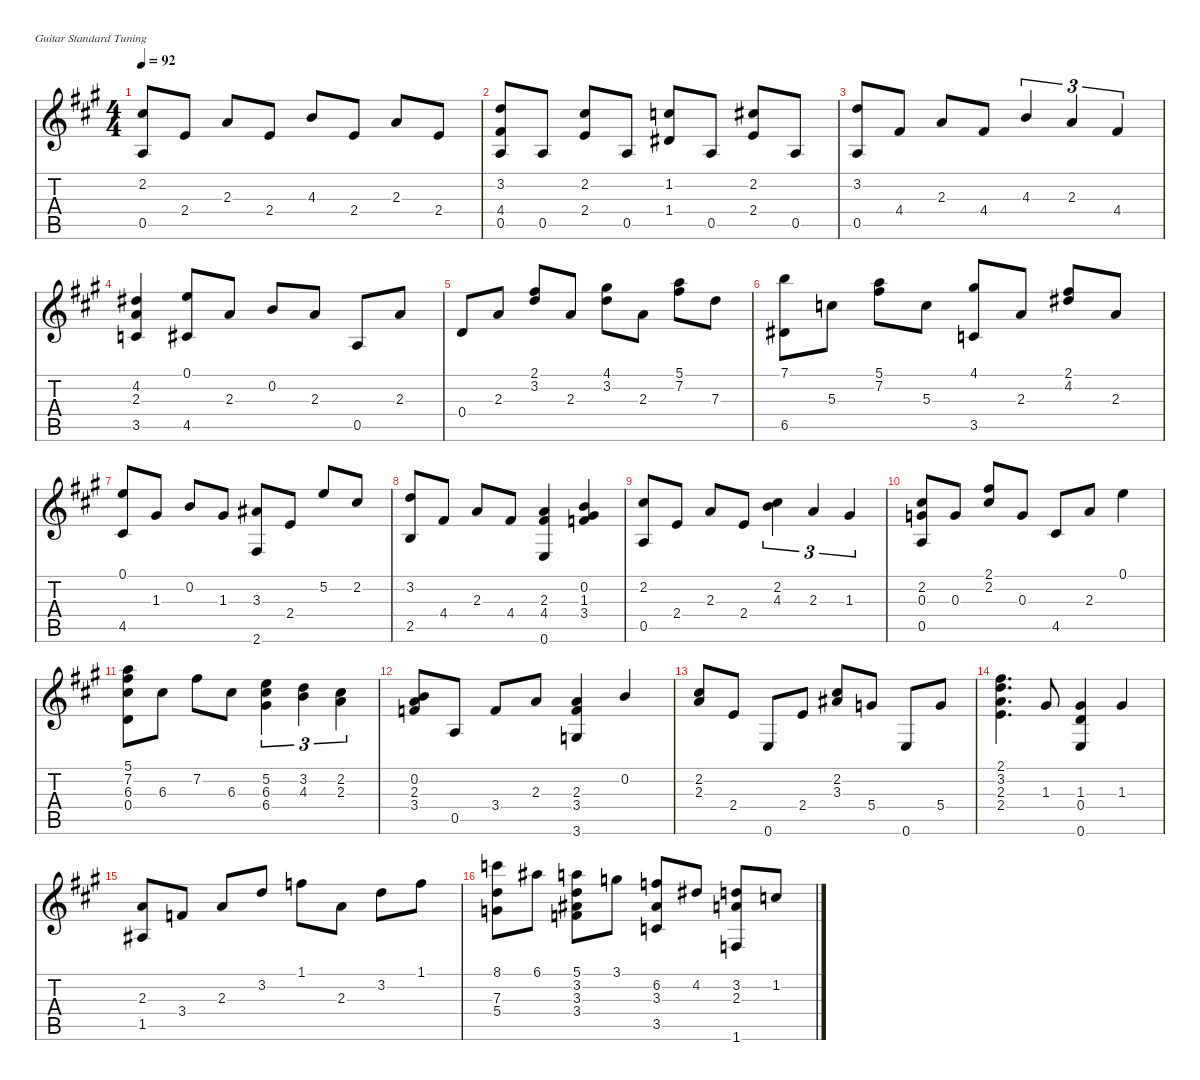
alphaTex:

\defaultSystemsLayout 4
\hideDynamics
\bracketExtendMode nobrackets
\singleTrackTrackNamePolicy hidden
\multiTrackTrackNamePolicy hidden
\firstSystemTrackNameOrientation horizontal
\otherSystemsTrackNameOrientation horizontal
\extendBarLines
\chordDiagramsInScore
\track ("Guitarra" "n.guit.") {instrument acousticguitarnylon}
\staff {score tabs}
\tuning (E4 B3 G3 D3 A2 E2)
\ts (4 4)
\tempo 92
\clef g2
\ks a
(0.5{acc forcenatural} 2.2{acc #}).8{dy mf beam Up} 2.4{acc forcenatural}.8{beam Up} 2.3{acc forcenatural}.8{beam Up} 2.4{acc forcenatural}.8{beam Up} 4.3{acc forcenatural}.8{beam Up} 2.4{acc forcenatural}.8{beam Up} 2.3{acc forcenatural}.8{beam Up} 2.4{acc forcenatural}.8{beam Up} |
(3.2{acc forcenatural} 4.4{acc #} 0.5{acc forcenatural}).8{beam Up} 0.5{acc forcenatural}.8{beam Up} (2.2{acc #} 2.4{acc forcenatural}).8{beam Up} 0.5{acc forcenatural}.8{beam Up} (1.2{acc forcenatural} 1.4{acc #}).8{beam Up} 0.5{acc forcenatural}.8{beam Up} (2.2{acc #} 2.4{acc forcenatural}).8{beam Up} 0.5{acc forcenatural}.8{beam Up} |
(3.2{acc forcenatural} 0.5{acc forcenatural}).8{beam Up} 4.4{acc #}.8{beam Up} 2.3{acc forcenatural}.8{beam Up} 4.4{acc #}.8{beam Up} 4.3{acc forcenatural}.4{tu (3 2) beam Up} 2.3{acc forcenatural}.4{tu (3 2) beam Up} 4.4{acc #}.4{tu (3 2) beam Up} |
(4.2{acc #} 2.3{acc forcenatural} 3.5{acc forcenatural}).4{beam Up} (0.1{acc forcenatural} 4.5{acc #}).8{beam Up} 2.3{acc forcenatural}.8{beam Up} 0.2{acc forcenatural}.8{beam Up} 2.3{acc forcenatural}.8{beam Up} 0.5{acc forcenatural}.8{beam Up} 2.3{acc forcenatural}.8{beam Up} |
0.4{acc forcenatural}.8{beam Up} 2.3{acc forcenatural}.8{beam Up} (2.1{acc #} 3.2{acc forcenatural}).8{beam Up} 2.3{acc forcenatural}.8{beam Up} (4.1{acc #} 3.2{acc forcenatural}).8{beam Down} 2.3{acc forcenatural}.8{beam Down} (5.1{acc forcenatural} 7.2{acc #}).8{beam Down} 7.3{acc forcenatural}.8{beam Down} |
(7.1{acc forcenatural} 6.5{acc #}).8{beam Down} 5.3{acc forcenatural}.8{beam Down} (5.1{acc forcenatural} 7.2{acc #}).8{beam Down} 5.3{acc forcenatural}.8{beam Down} (4.1{acc #} 3.5{acc forcenatural}).8{beam Up} 2.3{acc forcenatural}.8{beam Up} (2.1{acc #} 4.2{acc #}).8{beam Up} 2.3{acc forcenatural}.8{beam Up} |
(0.1{acc forcenatural} 4.5{acc #}).8{beam Up} 1.3{acc #}.8{beam Up} 0.2{acc forcenatural}.8{beam Up} 1.3{acc #}.8{beam Up} (3.3{acc #} 2.6{acc #}).8{beam Up} 2.4{acc forcenatural}.8{beam Up} 5.2{acc forcenatural}.8{beam Up} 2.2{acc #}.8{beam Up} |
(3.2{acc forcenatural} 2.5{acc forcenatural}).8{beam Up} 4.4{acc #}.8{beam Up} 2.3{acc forcenatural}.8{beam Up} 4.4{acc #}.8{beam Up} (2.3{acc forcenatural} 4.4{acc #} 0.6{acc forcenatural}).4{beam Up} (0.2{acc forcenatural} 1.3{acc #} 3.4{acc forcenatural}).4{beam Up} |
(2.2{acc #} 0.5{acc forcenatural}).8{beam Up} 2.4{acc forcenatural}.8{beam Up} 2.3{acc forcenatural}.8{beam Up} 2.4{acc forcenatural}.8{beam Up} (2.2{acc #} 4.3{acc forcenatural}).4{tu (3 2) beam Down} 2.3{acc forcenatural}.4{tu (3 2) beam Up} 1.3{acc #}.4{tu (3 2) beam Up} |
(2.2{acc #} 0.3{acc forcenatural} 0.5{acc forcenatural}).8{beam Up} 0.3{acc forcenatural}.8{beam Up} (2.1{acc #} 2.2{acc #}).8{beam Up} 0.3{acc forcenatural}.8{beam Up} 4.5{acc #}.8{beam Up} 2.3{acc forcenatural}.8{beam Up} 0.1{acc forcenatural}.4{beam Down} |
(5.1{acc forcenatural} 7.2{acc #} 6.3{acc #} 0.4{acc forcenatural}).8{beam Down} 6.3{acc #}.8{beam Down} 7.2{acc #}.8{beam Down} 6.3{acc #}.8{beam Down} (5.2{acc forcenatural} 6.3{acc #} 6.4{acc #}).4{tu (3 2) beam Down} (3.2{acc forcenatural} 4.3{acc forcenatural}).4{tu (3 2) beam Down} (2.2{acc #} 2.3{acc forcenatural}).4{tu (3 2) beam Down} |
(0.2{acc forcenatural} 2.3{acc forcenatural} 3.4{acc forcenatural}).8{beam Up} 0.5{acc forcenatural}.8{beam Up} 3.4{acc forcenatural}.8{beam Up} 2.3{acc forcenatural}.8{beam Up} (2.3{acc forcenatural} 3.4{acc forcenatural} 3.6{acc forcenatural}).4{beam Up} 0.2{acc forcenatural}.4{beam Up} |
(2.2{acc #} 2.3{acc forcenatural}).8{beam Up} 2.4{acc forcenatural}.8{beam Up} 0.6{acc forcenatural}.8{beam Up} 2.4{acc forcenatural}.8{beam Up} (2.2{acc #} 3.3{acc #}).8{beam Up} 5.4{acc forcenatural}.8{beam Up} 0.6{acc forcenatural}.8{beam Up} 5.4{acc forcenatural}.8{beam Up} |
(2.1{acc #} 3.2{acc forcenatural} 2.3{acc forcenatural} 2.4{acc forcenatural}).4{d beam Down} 1.3{acc #}.8{beam Up} (1.3{acc #} 0.4{acc forcenatural} 0.6{acc forcenatural}).4{beam Up} 1.3{acc #}.4{beam Up} |
(2.3{acc forcenatural} 1.5{acc #}).8{beam Up} 3.4{acc forcenatural}.8{beam Up} 2.3{acc forcenatural}.8{beam Up} 3.2{acc forcenatural}.8{beam Up} 1.1{acc forcenatural}.8{beam Down} 2.3{acc forcenatural}.8{beam Down} 3.2{acc forcenatural}.8{beam Down} 1.1{acc forcenatural}.8{beam Down} |
(8.1{acc forcenatural} 7.3{acc forcenatural} 5.4{acc forcenatural}).8{beam Down} 6.1{acc #}.8{beam Down} (5.1{acc forcenatural} 3.2{acc forcenatural} 3.3{acc #} 3.4{acc forcenatural}).8{beam Down} 3.1{acc forcenatural}.8{beam Down} (6.2{acc forcenatural} 3.3{acc #} 3.5{acc forcenatural}).8{beam Up} 4.2{acc #}.8{beam Up} (3.2{acc forcenatural} 2.3{acc forcenatural} 1.6{acc forcenatural}).8{beam Up} 1.2{acc forcenatural}.8{beam Up}
